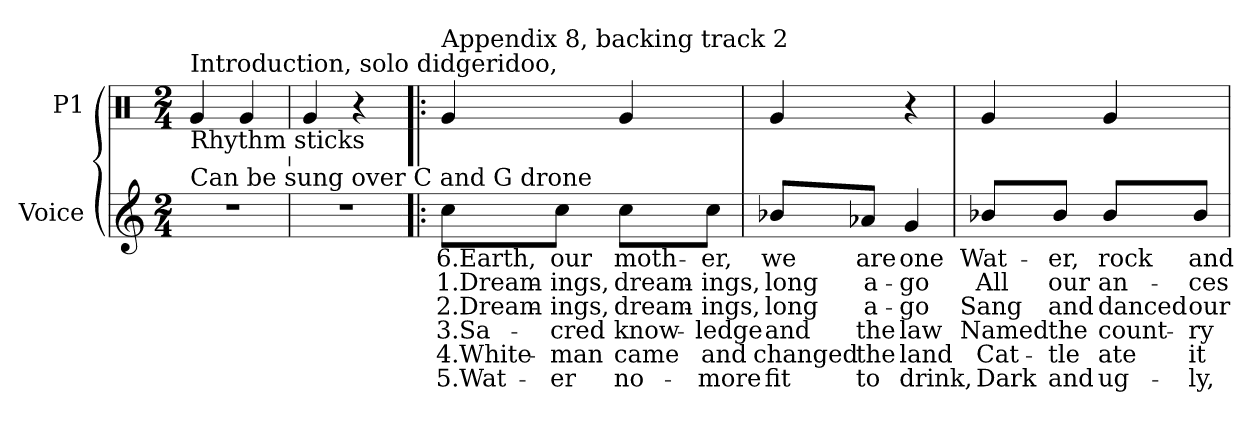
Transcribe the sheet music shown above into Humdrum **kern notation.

**kern	**text	**text	**text	**text	**text	**text	**kern
*part2	*part2	*part2	*part2	*part2	*part2	*part2	*part1
*staff2	*staff2	*staff2	*staff2	*staff2	*staff2	*staff2	*staff1
*I"Voice	*	*	*	*	*	*	*I"P1
!!LO:PB:g=z
*clefG2	*	*	*	*	*	*	*clefX
*k[]	*	*	*	*	*	*	*k[]
*C:	*	*	*	*	*	*	*C:
*M2/4	*	*	*	*	*	*	*M2/4
=1	=1	=1	=1	=1	=1	=1	=1
!	!	!	!	!	!	!	!LO:TX:b:t=Rhythm sticks
!	!	!	!	!	!	!	!LO:TX:a:t=Introduction, solo didgeridoo,
!LO:TX:a:t=Can be sung over C and G drone	!	!	!	!	!	!	!
2r	.	.	.	.	.	.	4Rgi/
.	.	.	.	.	.	.	4Rgi/
=2	=2	=2	=2	=2	=2	=2	=2
2r	.	.	.	.	.	.	4Rgi/
.	.	.	.	.	.	.	4r
=3!|:	=3!|:	=3!|:	=3!|:	=3!|:	=3!|:	=3!|:	=3!|:
!	!	!	!	!	!	!	!LO:TX:a:t=Appendix 8, backing track 2
!	!LO:LY:a:color=#000000	!LO:LY:b:color=#000000	!LO:LY:b:color=#000000	!LO:LY:b:color=#000000	!LO:LY:b:color=#000000	!LO:LY:b:color=#000000	!
8cci\L	6.Earth,	1.Dream-	2.Dream-	3.Sa-	4.White-	5.Wat-	4Rgi/
!	!LO:LY:a:color=#000000	!LO:LY:b:color=#000000	!LO:LY:b:color=#000000	!LO:LY:b:color=#000000	!LO:LY:b:color=#000000	!LO:LY:b:color=#000000	!
8cci\J	our	-ings,	-ings,	-cred	-man	-er	.
!	!LO:LY:a:color=#000000	!LO:LY:b:color=#000000	!LO:LY:b:color=#000000	!LO:LY:b:color=#000000	!LO:LY:b:color=#000000	!LO:LY:b:color=#000000	!
8cci\L	moth-	dream-	dream-	know-	came	no-	4Rgi/
!	!LO:LY:a:color=#000000	!LO:LY:b:color=#000000	!LO:LY:b:color=#000000	!LO:LY:b:color=#000000	!LO:LY:b:color=#000000	!LO:LY:b:color=#000000	!
8cci\J	-er,	-ings,	-ings,	-ledge	and	-more	.
=4	=4	=4	=4	=4	=4	=4	=4
!	!LO:LY:a:color=#000000	!LO:LY:b:color=#000000	!LO:LY:b:color=#000000	!LO:LY:b:color=#000000	!LO:LY:b:color=#000000	!LO:LY:b:color=#000000	!
8b-Xi/L	we	long	long	and	changed	fit	4Rgi/
!	!LO:LY:a:color=#000000	!LO:LY:b:color=#000000	!LO:LY:b:color=#000000	!LO:LY:b:color=#000000	!LO:LY:b:color=#000000	!LO:LY:b:color=#000000	!
8a-Xi/J	are	a-	a-	the	the	to	.
!	!LO:LY:a:color=#000000	!LO:LY:b:color=#000000	!LO:LY:b:color=#000000	!LO:LY:b:color=#000000	!LO:LY:b:color=#000000	!LO:LY:b:color=#000000	!
4gi/	one	-go	-go	law	land	drink,	4r
=5	=5	=5	=5	=5	=5	=5	=5
!	!LO:LY:a:color=#000000	!LO:LY:b:color=#000000	!LO:LY:b:color=#000000	!LO:LY:b:color=#000000	!LO:LY:b:color=#000000	!LO:LY:b:color=#000000	!
*^	*	*	*	*	*	*	*
8b-Xi/L	4.ryy	Wat-	All	Sang	Named	Cat-	Dark	4Rgi/
!	!	!LO:LY:a:color=#000000	!LO:LY:b:color=#000000	!LO:LY:b:color=#000000	!LO:LY:b:color=#000000	!LO:LY:b:color=#000000	!LO:LY:b:color=#000000	!
8b-i/J	.	-er,	our	and	the	-tle	and	.
!	!	!LO:LY:a:color=#000000	!LO:LY:b:color=#000000	!LO:LY:b:color=#000000	!LO:LY:b:color=#000000	!LO:LY:b:color=#000000	!LO:LY:b:color=#000000	!
8b-i/L	.	rock	an-	danced	count-	ate	ug-	4Rgi/
!	!	!LO:LY:a:color=#000000	!LO:LY:b:color=#000000	!LO:LY:b:color=#000000	!LO:LY:b:color=#000000	!LO:LY:b:color=#000000	!LO:LY:b:color=#000000	!
8b-i/J	8ryy	and	-ces-	our	-ry	it	-ly,	.
*v	*v	*	*	*	*	*	*	*
=	=	=	=	=	=	=	=
*-	*-	*-	*-	*-	*-	*-	*-
